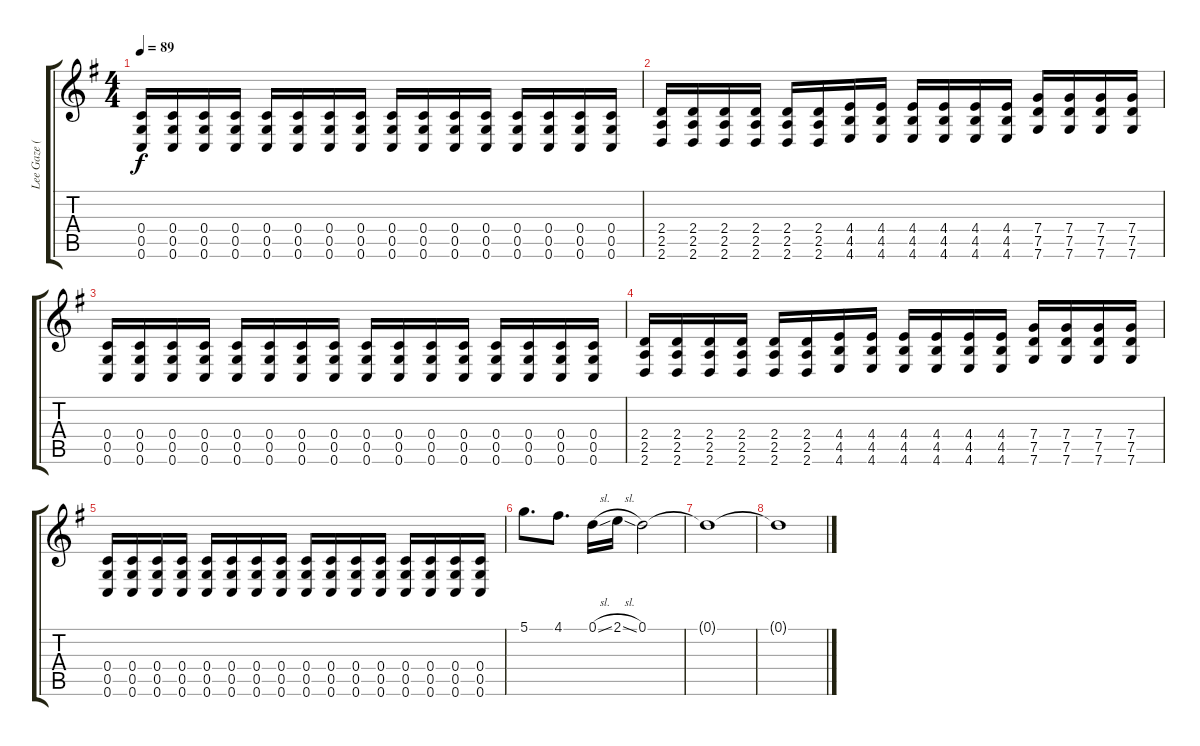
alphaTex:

\track ("Lee Gaze (Guitarra Lider)" "Lee Gaze (") {instrument electricguitarclean}
\staff {score tabs}
\tuning (D4 A3 F3 C3 G2 C2) {hide}
\ts (4 4)
\tempo 89
\clef g2
\ks g
(0.4 0.5 0.6).16{dy f} (0.4 0.5 0.6).16 (0.4 0.5 0.6).16 (0.4 0.5 0.6).16 (0.4 0.5 0.6).16 (0.4 0.5 0.6).16 (0.4 0.5 0.6).16 (0.4 0.5 0.6).16 (0.4 0.5 0.6).16 (0.4 0.5 0.6).16 (0.4 0.5 0.6).16 (0.4 0.5 0.6).16 (0.4 0.5 0.6).16 (0.4 0.5 0.6).16 (0.4 0.5 0.6).16 (0.4 0.5 0.6).16 |
(2.4 2.5 2.6).16 (2.4 2.5 2.6).16 (2.4 2.5 2.6).16 (2.4 2.5 2.6).16 (2.4 2.5 2.6).16 (2.4 2.5 2.6).16 (4.4 4.5 4.6).16 (4.4 4.5 4.6).16 (4.4 4.5 4.6).16 (4.4 4.5 4.6).16 (4.4 4.5 4.6).16 (4.4 4.5 4.6).16 (7.4 7.5 7.6).16 (7.4 7.5 7.6).16 (7.4 7.5 7.6).16 (7.4 7.5 7.6).16 |
(0.4 0.5 0.6).16 (0.4 0.5 0.6).16 (0.4 0.5 0.6).16 (0.4 0.5 0.6).16 (0.4 0.5 0.6).16 (0.4 0.5 0.6).16 (0.4 0.5 0.6).16 (0.4 0.5 0.6).16 (0.4 0.5 0.6).16 (0.4 0.5 0.6).16 (0.4 0.5 0.6).16 (0.4 0.5 0.6).16 (0.4 0.5 0.6).16 (0.4 0.5 0.6).16 (0.4 0.5 0.6).16 (0.4 0.5 0.6).16 |
(2.4 2.5 2.6).16 (2.4 2.5 2.6).16 (2.4 2.5 2.6).16 (2.4 2.5 2.6).16 (2.4 2.5 2.6).16 (2.4 2.5 2.6).16 (4.4 4.5 4.6).16 (4.4 4.5 4.6).16 (4.4 4.5 4.6).16 (4.4 4.5 4.6).16 (4.4 4.5 4.6).16 (4.4 4.5 4.6).16 (7.4 7.5 7.6).16 (7.4 7.5 7.6).16 (7.4 7.5 7.6).16 (7.4 7.5 7.6).16 |
(0.4 0.5 0.6).16 (0.4 0.5 0.6).16 (0.4 0.5 0.6).16 (0.4 0.5 0.6).16 (0.4 0.5 0.6).16 (0.4 0.5 0.6).16 (0.4 0.5 0.6).16 (0.4 0.5 0.6).16 (0.4 0.5 0.6).16 (0.4 0.5 0.6).16 (0.4 0.5 0.6).16 (0.4 0.5 0.6).16 (0.4 0.5 0.6).16 (0.4 0.5 0.6).16 (0.4 0.5 0.6).16 (0.4 0.5 0.6).16 |
5.1.8{d} 4.1.8{d} 0.1{sl}.16 2.1{sl}.16 0.1.2 |
0.1{t}.1 |
0.1{t}.1
